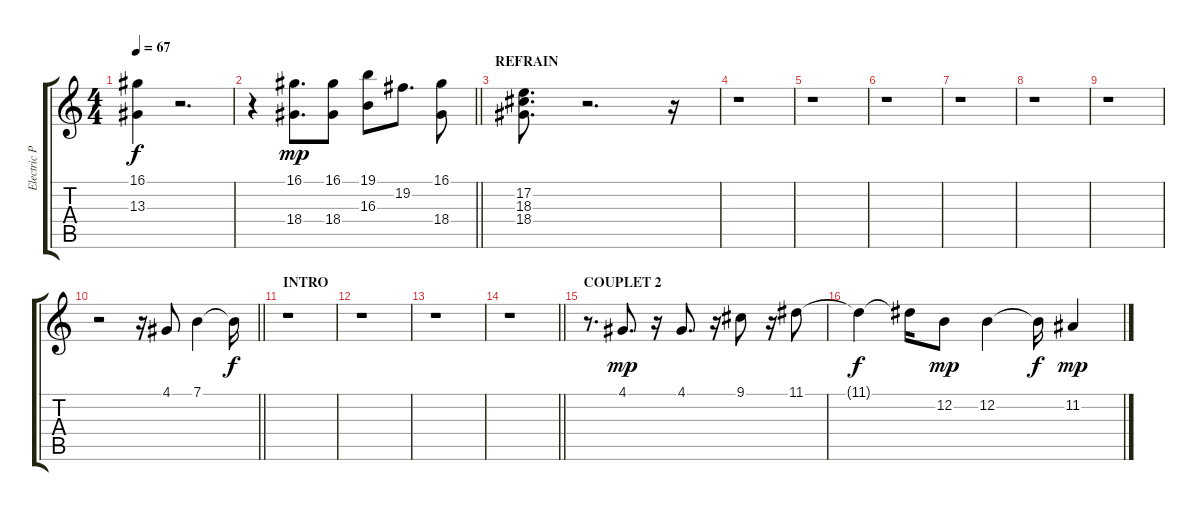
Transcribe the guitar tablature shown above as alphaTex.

\track ("Electric Piano " "Electric P") {instrument ocarina}
\staff {score tabs}
\tuning (E4 B3 G3 D3 A2 E2) {hide}
\ts (4 4)
\tempo 67
\clef g2
\ks c
(16.1{t} 13.3{t}).4{dy f} r.2{d} |
\barLineRight lightlight
r.4 (16.1 18.4).8{d dy mp} (16.1 18.4).8 (19.1 16.3).8 19.2.8{d} (16.1 18.4).8 |
\section ("" "REFRAIN")
(17.2 18.3 18.4).8{d} r.2{d} r.16 |
r.1 |
r.1 |
r.1 |
r.1 |
r.1 |
r.1 |
\barLineRight lightlight
r.2 r.16 4.1.8 7.1.4 7.1{t}.16{dy f} |
\section ("" "INTRO")
r.1 |
r.1 |
r.1 |
\barLineRight lightlight
r.1 |
\section ("" "COUPLET 2")
r.8{d} 4.1.8{d dy mp} r.16 4.1.8{d} r.16 9.1.8 r.16 11.1.8 |
11.1{t}.4{dy f} 11.1{t}.16 12.2.8{dy mp} 12.2.4 12.2{t}.16{dy f} 11.2.4{dy mp}
